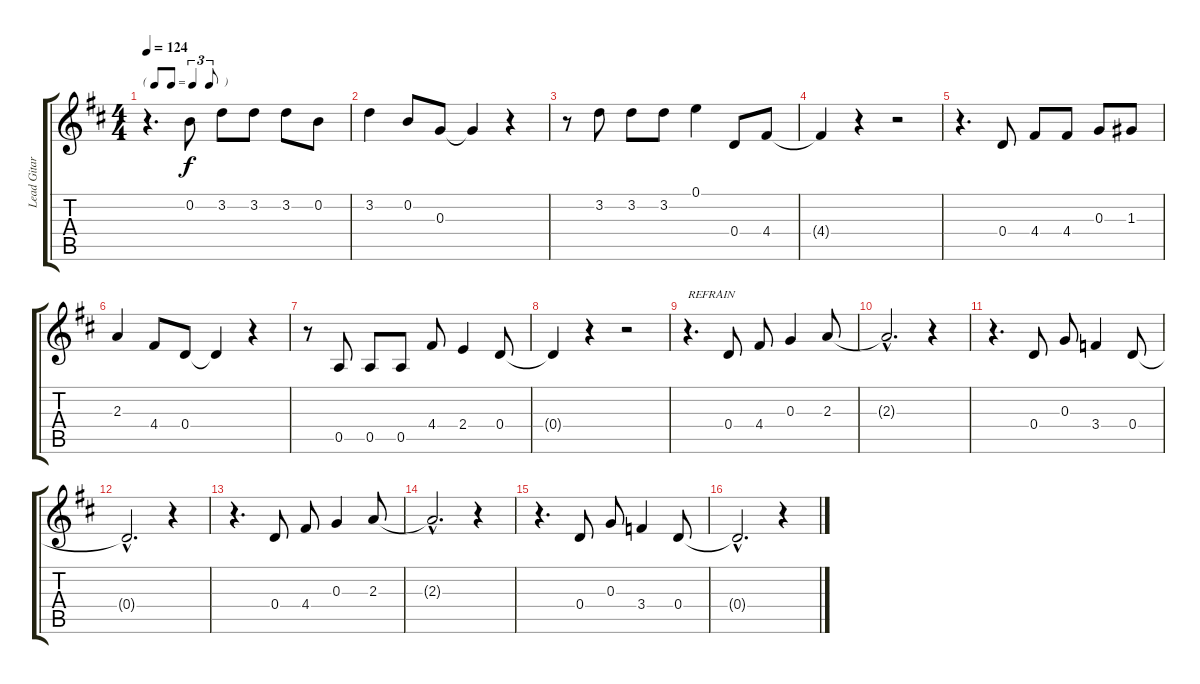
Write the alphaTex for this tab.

\track ("Lead Gitarre 1 " "Lead Gitar") {instrument distortionguitar}
\staff {score tabs}
\tuning (E4 B3 G3 D3 A2 E2) {hide}
\ts (4 4)
\tf triplet8th
\tempo 124
\clef g2
\ks d
r.4{d dy f} 0.2.8 3.2.8 3.2.8 3.2.8 0.2.8 |
3.2.4 0.2.8 0.3.8 0.3{t}.4 r.4 |
r.8 3.2.8 3.2.8 3.2.8 0.1.4 0.4.8 4.4.8 |
4.4{t}.4 r.4 r.2 |
r.4{d} 0.4.8 4.4.8 4.4.8 0.3.8 1.3.8 |
2.3.4 4.4.8 0.4.8 0.4{t}.4 r.4 |
r.8 0.5.8 0.5.8 0.5.8 4.4.8 2.4.4 0.4.8 |
0.4{t}.4 r.4 r.2 |
r.4{d txt "REFRAIN"} 0.4.8 4.4.8 0.3.4 2.3.8 |
2.3{hac t}.2{d} r.4 |
r.4{d} 0.4.8 0.3.8 3.4.4 0.4.8 |
0.4{hac t}.2{d} r.4 |
r.4{d} 0.4.8 4.4.8 0.3.4 2.3.8 |
2.3{hac t}.2{d} r.4 |
r.4{d} 0.4.8 0.3.8 3.4.4 0.4.8 |
0.4{hac t}.2{d} r.4
